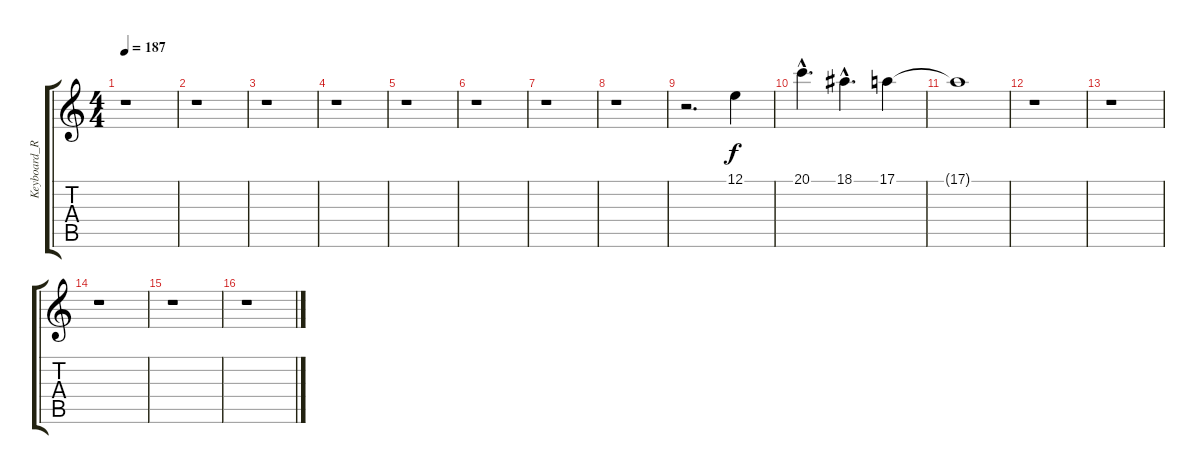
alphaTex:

\track ("Keyboard_R" "Keyboard_R") {instrument acousticgrandpiano}
\staff {score tabs}
\tuning (E4 B3 G3 D3 A2 E2) {hide}
\ts (4 4)
\tempo 187
\clef g2
\ks c
r.1{dy f} |
r.1 |
r.1 |
r.1 |
r.1 |
r.1 |
r.1 |
r.1 |
r.2{d} 12.1.4 |
20.1{hac}.4{d} 18.1{hac}.4{d} 17.1.4 |
17.1{t}.1 |
r.1 |
r.1 |
r.1 |
r.1 |
r.1
